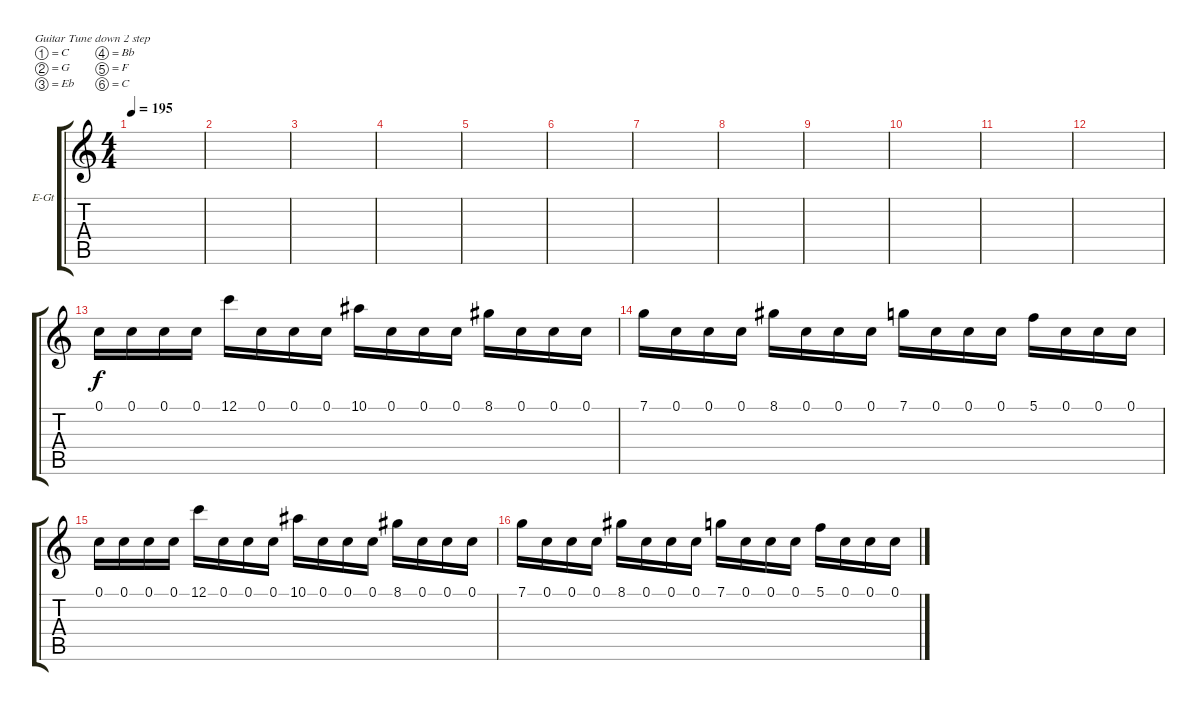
\defaultSystemsLayout 4
\bracketExtendMode groupsimilarinstruments
\firstSystemTrackNameOrientation horizontal
\otherSystemsTrackNameOrientation horizontal
\track ("Electric Guitar" "E-Gt") {instrument distortionguitar}
\staff {score tabs}
\tuning (C4 G3 Eb3 Bb2 F2 C2)
\ts (4 4)
\tempo 195
\clef g2
\ks c
|
|
|
|
|
|
|
|
|
|
|
|
0.1.16 0.1.16 0.1.16 0.1.16 12.1.16 0.1.16 0.1.16 0.1.16 10.1.16 0.1.16 0.1.16 0.1.16 8.1.16 0.1.16 0.1.16 0.1.16 |
7.1.16 0.1.16 0.1.16 0.1.16 8.1.16 0.1.16 0.1.16 0.1.16 7.1.16 0.1.16 0.1.16 0.1.16 5.1.16 0.1.16 0.1.16 0.1.16 |
0.1.16 0.1.16 0.1.16 0.1.16 12.1.16 0.1.16 0.1.16 0.1.16 10.1.16 0.1.16 0.1.16 0.1.16 8.1.16 0.1.16 0.1.16 0.1.16 |
7.1.16 0.1.16 0.1.16 0.1.16 8.1.16 0.1.16 0.1.16 0.1.16 7.1.16 0.1.16 0.1.16 0.1.16 5.1.16 0.1.16 0.1.16 0.1.16
